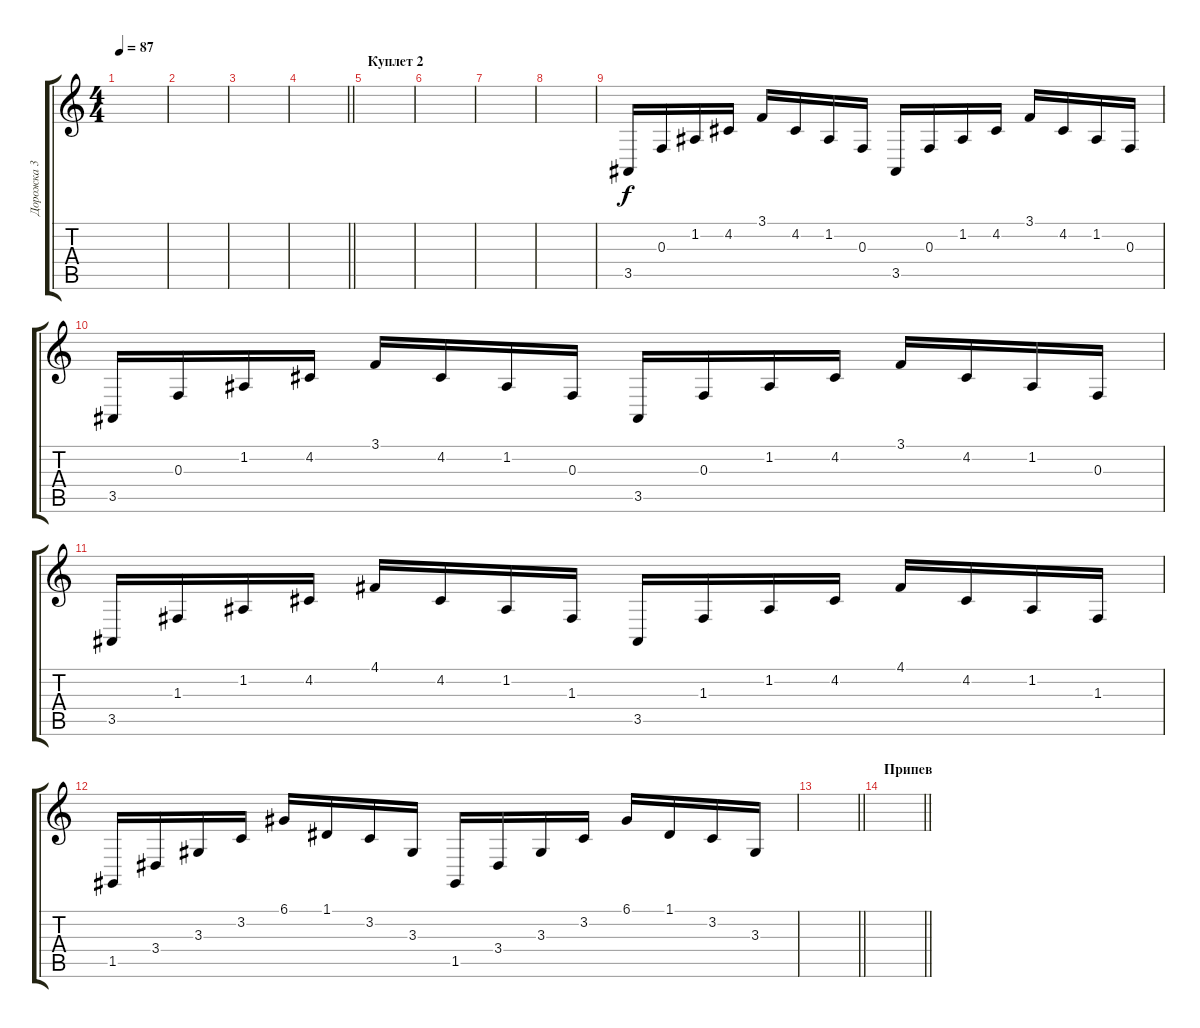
\track ("Дорожка 3" "Дорожка 3") {instrument lead2sawtooth}
\staff {score tabs}
\tuning (D4 A3 F3 C3 G2 C2) {hide}
\ts (4 4)
\tempo 87
\clef g2
\ks c
|
|
|
\barLineRight lightlight
|
\section ("" "Куплет 2")
|
|
|
|
3.5.16 0.3.16 1.2.16 4.2.16 3.1.16 4.2.16 1.2.16 0.3.16 3.5.16 0.3.16 1.2.16 4.2.16 3.1.16 4.2.16 1.2.16 0.3.16 |
3.5.16 0.3.16 1.2.16 4.2.16 3.1.16 4.2.16 1.2.16 0.3.16 3.5.16 0.3.16 1.2.16 4.2.16 3.1.16 4.2.16 1.2.16 0.3.16 |
3.5.16 1.3.16 1.2.16 4.2.16 4.1.16 4.2.16 1.2.16 1.3.16 3.5.16 1.3.16 1.2.16 4.2.16 4.1.16 4.2.16 1.2.16 1.3.16 |
1.5.16 3.4.16 3.3.16 3.2.16 6.1.16 1.1.16 3.2.16 3.3.16 1.5.16 3.4.16 3.3.16 3.2.16 6.1.16 1.1.16 3.2.16 3.3.16 |
\barLineRight lightlight
|
\section ("" "Припев")
\barLineRight lightlight
